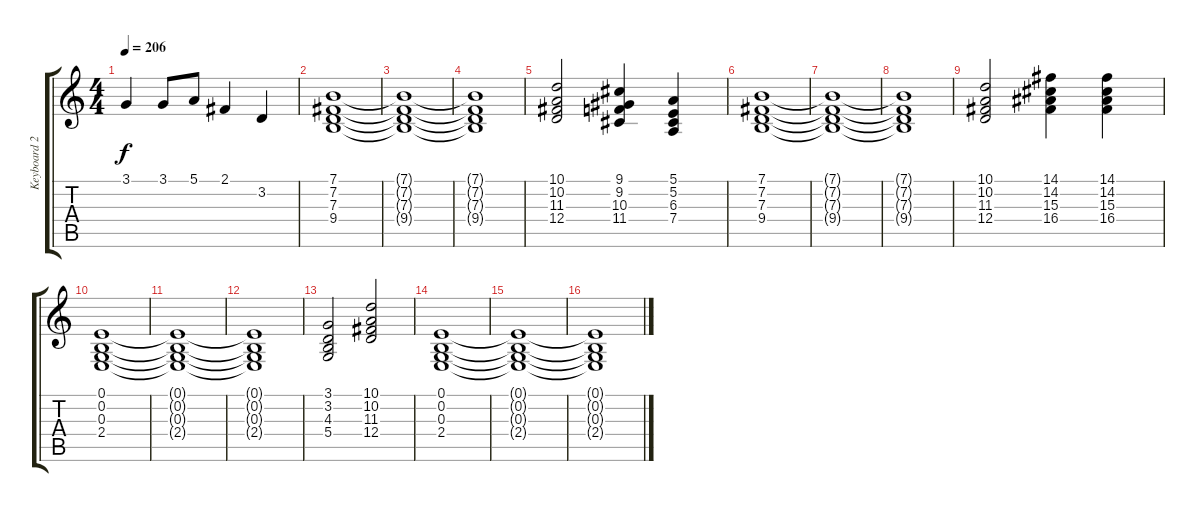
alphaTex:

\track ("Keyboard 2" "Keyboard 2") {instrument choiraahs}
\staff {score tabs}
\tuning (E4 B3 G3 D3 A2 E2) {hide}
\ts (4 4)
\tempo 206
\clef g2
\ks c
3.1.4{dy f} 3.1.8 5.1.8 2.1.4 3.2.4 |
(7.1 7.2 7.3 9.4).1{volume 12 instrument choiraahs} |
(7.1{t} 7.2{t} 7.3{t} 9.4{t}).1 |
(7.1{t} 7.2{t} 7.3{t} 9.4{t}).1 |
(10.1 10.2 11.3 12.4).2 (9.1 9.2 10.3 11.4).4 (5.1 5.2 6.3 7.4).4 |
(7.1 7.2 7.3 9.4).1{volume 12 instrument choiraahs} |
(7.1{t} 7.2{t} 7.3{t} 9.4{t}).1 |
(7.1{t} 7.2{t} 7.3{t} 9.4{t}).1 |
(10.1 10.2 11.3 12.4).2 (14.1 14.2 15.3 16.4).4 (14.1 14.2 15.3 16.4).4 |
(0.1 0.2 0.3 2.4).1 |
(0.1{t} 0.2{t} 0.3{t} 2.4{t}).1 |
(0.1{t} 0.2{t} 0.3{t} 2.4{t}).1 |
(3.1 3.2 4.3 5.4).2 (10.1 10.2 11.3 12.4).2 |
(0.1 0.2 0.3 2.4).1 |
(0.1{t} 0.2{t} 0.3{t} 2.4{t}).1 |
(0.1{t} 0.2{t} 0.3{t} 2.4{t}).1
